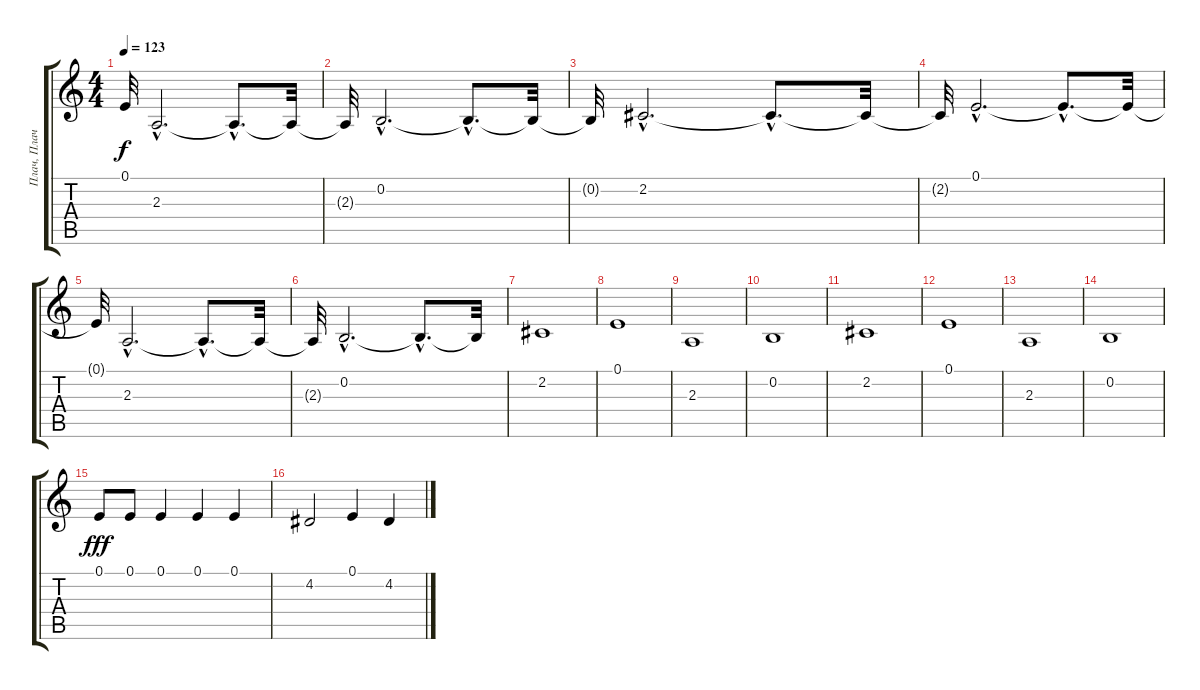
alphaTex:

\track ("Плач, Плач, танцуй, танцуй" "Плач, Плач") {instrument synthvoice}
\staff {score tabs}
\tuning (E4 B3 G3 D3 A2 E2) {hide}
\ts (4 4)
\tempo 123
\clef g2
\ks c
0.1{t}.32{dy f} 2.3{hac}.2{d} 2.3{hac t}.8{d} 2.3{t}.32 |
2.3{t}.32 0.2{hac}.2{d} 0.2{hac t}.8{d} 0.2{t}.32 |
0.2{t}.32 2.2{hac}.2{d} 2.2{hac t}.8{d} 2.2{t}.32 |
2.2{t}.32 0.1{hac}.2{d} 0.1{hac t}.8{d} 0.1{t}.32 |
0.1{t}.32 2.3{hac}.2{d} 2.3{hac t}.8{d} 2.3{t}.32 |
2.3{t}.32 0.2{hac}.2{d} 0.2{hac t}.8{d} 0.2{t}.32 |
2.2.1 |
0.1.1 |
2.3.1 |
0.2.1 |
2.2.1 |
0.1.1 |
2.3.1 |
0.2.1 |
0.1.8{dy fff} 0.1.8 0.1.4 0.1.4 0.1.4 |
4.2.2 0.1.4 4.2.4
